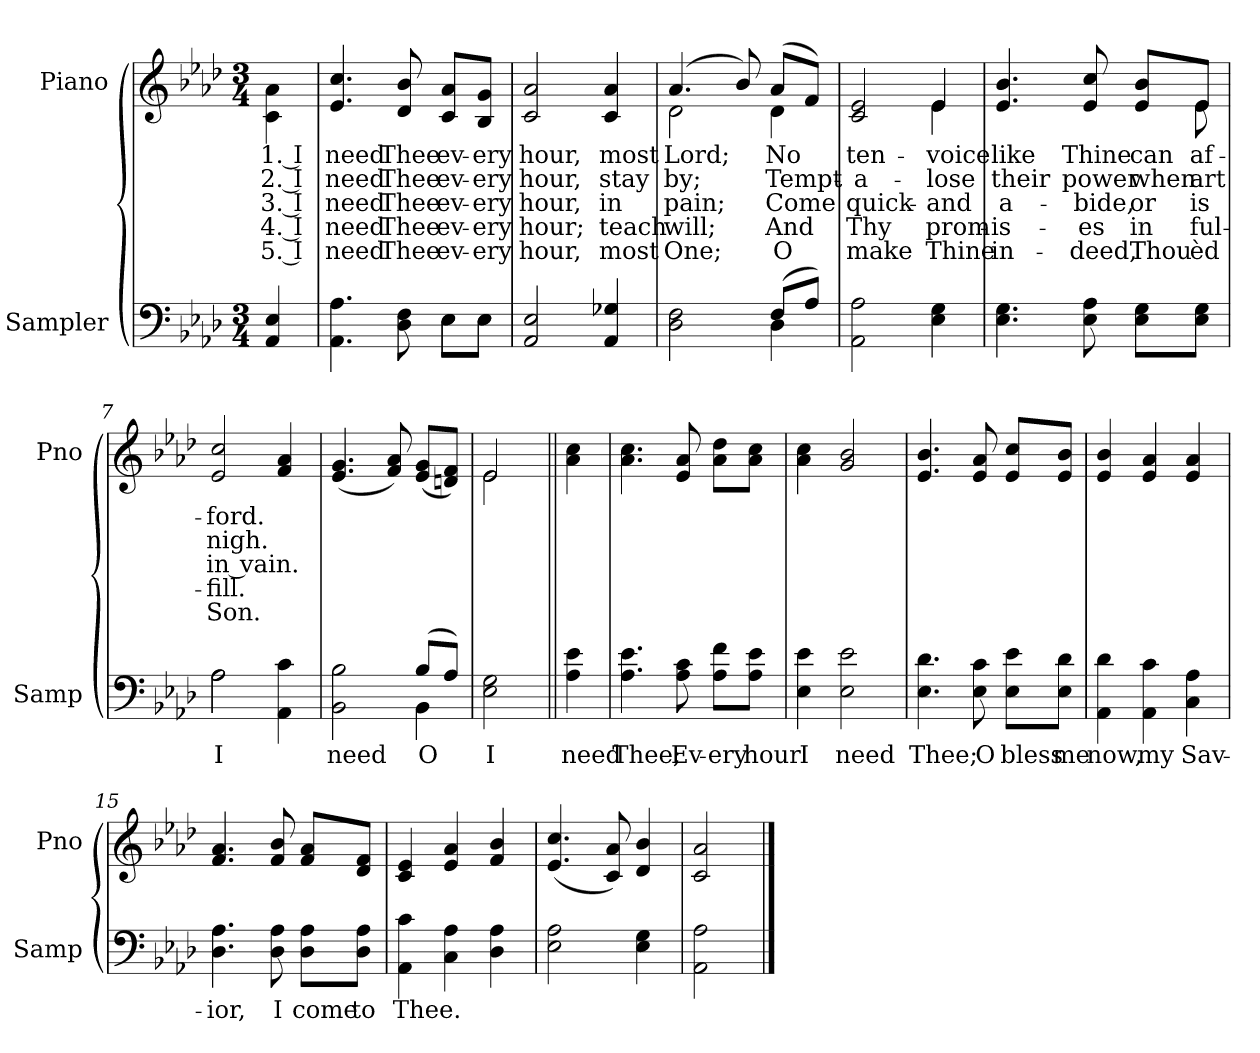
**kern	**text	**kern	**text	**text	**text	**text	**text
*part2	*part2	*part1	*part1	*part1	*part1	*part1	*part1
*staff2	*staff2	*staff1	*staff1	*staff1	*staff1	*staff1	*staff1
*I"Sampler	*	*I"Piano	*	*	*	*	*
*I'Samp	*	*I'Pno	*	*	*	*	*
*clefF4	*	*clefG2	*	*	*	*	*
*k[b-e-a-d-]	*	*k[b-e-a-d-]	*	*	*	*	*
*A-:	*	*A-:	*	*	*	*	*
*M3/4	*	*M3/4	*	*	*	*	*
=1	=1	=1	=1	=1	=1	=1	=1
4AA-/ 4E-/	.	4c\ 4a-\	1. I	2. I	3. I	4. I	5. I
=2	=2	=2	=2	=2	=2	=2	=2
*^	*	*	*	*	*	*	*
4.AA-\ 4.A-\	2ryy	.	4.e-/ 4.cc/	need	need	need	need	need
8D-\ 8F\	.	.	8d-/ 8b-/	Thee	Thee	Thee	Thee	Thee
8E-\L	8E-\L	.	8c/ 8a-/L	ev-	ev-	ev-	ev-	ev-
8E-\J	8E-\J	.	8B-/ 8g/J	-ery	-ery	-ery	-ery	-ery
*v	*v	*	*	*	*	*	*	*
=3	=3	=3	=3	=3	=3	=3	=3
2AA-/ 2E-/	.	2c/ 2a-/	hour,	hour,	hour,	hour;	hour,
4AA-/ 4G-X/	.	4c/ 4a-/	most	stay	in	teach	most
=4	=4	=4	=4	=4	=4	=4	=4
*^	*	*^	*	*	*	*	*
2D-\ 2F\	2ryy	.	(4.a-/	2d-	Lord;	-by;	pain;	will;	One;
.	.	.	8b-/)	.	.	.	.	.	.
(8F/L	4D-	.	(8a-/L	4d-	No	Tempt-	Come	And	O
8A-/J)	.	.	8f/J)	.	.	.	.	.	.
*v	*v	*	*	*	*	*	*	*	*
=5	=5	=5	=5	=5	=5	=5	=5	=5
2AA-\ 2A-\	.	2c/ 2e-/	2ryy	ten-	-a-	quick-	Thy	make
4E-\ 4G\	.	4e-/	4e-	voice	lose	and	prom-	Thine
=6	=6	=6	=6	=6	=6	=6	=6	=6
4.E-\ 4.G\	.	4.e-/ 4.b-/	8ryy	like	their	a-	-is-	in-
*	*	*v	*v	*	*	*	*	*
8E-\ 8A-\	.	8e-/ 8cc/	Thine	power	-bide,	-es	-deed,
8E-\ 8G\L	.	8e-/ 8b-/L	can	when	or	in	Thou
*	*	*^	*	*	*	*	*
8E-\ 8G\J	.	8e-/J	8e-	af-	art	is	ful-	-èd
*	*	*v	*v	*	*	*	*	*
=7	=7	=7	=7	=7	=7	=7	=7
*^	*	*	*	*	*	*	*
2A-\	2A-	I	2e-/ 2cc/	-ford.	nigh.	in vain.	-fill.	Son.
4AA-\ 4c\	4ryy	.	4f/ 4a-/	.	.	.	.	.
=8	=8	=8	=8	=8	=8	=8	=8	=8
2BB-\ 2B-\	2ryy	need	(4.e-/ 4.g/	.	.	.	.	.
.	.	.	8f/ 8a-/)	.	.	.	.	.
(8B-/L	4BB-	O	(8e-/ 8g/L	.	.	.	.	.
8A-/J)	.	.	8dn/ 8f/J)	.	.	.	.	.
*v	*v	*	*	*	*	*	*	*
=9	=9	=9	=9	=9	=9	=9	=9
*	*	*^	*	*	*	*	*
2E-\ 2G\	I	2e-/	2e-	.	.	.	.	.
=10||	=10||	=10||	=10||	=10||	=10||	=10||	=10||	=10||
!	!	!LO:TX:t=Refrain	!	!	!	!	!	!
*	*	*v	*v	*	*	*	*	*
4A-\ 4e-\	need	4a-\ 4cc\	.	.	.	.	.
=11	=11	=11	=11	=11	=11	=11	=11
4.A-\ 4.e-\	Thee;	4.a-\ 4.cc\	.	.	.	.	.
8A-\ 8c\	Ev-	8e-/ 8a-/	.	.	.	.	.
8A-\ 8f\L	-ery	8a-\ 8dd-\L	.	.	.	.	.
8A-\ 8e-\J	hour	8a-\ 8cc\J	.	.	.	.	.
=12	=12	=12	=12	=12	=12	=12	=12
4E-\ 4e-\	I	4a-\ 4cc\	.	.	.	.	.
2E-\ 2e-\	need	2g/ 2b-/	.	.	.	.	.
=13	=13	=13	=13	=13	=13	=13	=13
4.E-\ 4.d-\	Thee;	4.e-/ 4.b-/	.	.	.	.	.
8E-\ 8c\	O	8e-/ 8a-/	.	.	.	.	.
8E-\ 8e-\L	bless	8e-/ 8cc/L	.	.	.	.	.
8E-\ 8d-\J	me	8e-/ 8b-/J	.	.	.	.	.
=14	=14	=14	=14	=14	=14	=14	=14
4AA-\ 4d-\	now,	4e-/ 4b-/	.	.	.	.	.
4AA-\ 4c\	my	4e-/ 4a-/	.	.	.	.	.
4C\ 4A-\	Sav-	4e-/ 4a-/	.	.	.	.	.
=15	=15	=15	=15	=15	=15	=15	=15
4.D-\ 4.A-\	-ior,	4.f/ 4.a-/	.	.	.	.	.
8D-\ 8A-\	I	8f/ 8b-/	.	.	.	.	.
8D-\ 8A-\L	come	8f/ 8a-/L	.	.	.	.	.
8D-\ 8A-\J	to	8d-/ 8f/J	.	.	.	.	.
=16	=16	=16	=16	=16	=16	=16	=16
4AA-\ 4c\	Thee.	4c/ 4e-/	.	.	.	.	.
4C\ 4A-\	.	4e-/ 4a-/	.	.	.	.	.
4D-\ 4A-\	.	4f/ 4b-/	.	.	.	.	.
=17	=17	=17	=17	=17	=17	=17	=17
2E-\ 2A-\	.	(4.e-/ 4.cc/	.	.	.	.	.
.	.	8c/ 8a-/)	.	.	.	.	.
4E-\ 4G\	.	4d-/ 4b-/	.	.	.	.	.
=18	=18	=18	=18	=18	=18	=18	=18
2AA-\ 2A-\	.	2c/ 2a-/	.	.	.	.	.
==	==	==	==	==	==	==	==
*-	*-	*-	*-	*-	*-	*-	*-
